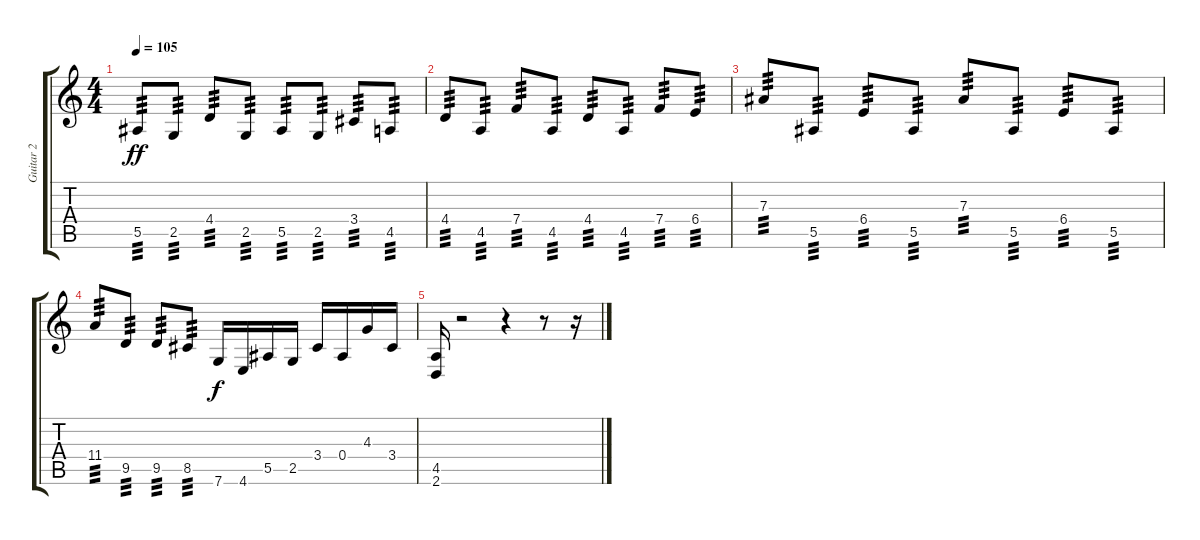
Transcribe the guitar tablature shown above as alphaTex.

\track ("Guitar 2" "Guitar 2") {instrument overdrivenguitar}
\staff {score tabs}
\tuning (C4 G3 Eb3 Bb2 F2 C2) {hide}
\ts (4 4)
\tempo 105
\clef g2
\ks c
5.5.8{tp 3 dy ff} 2.5.8{tp 3} 4.4.8{tp 3} 2.5.8{tp 3} 5.5.8{tp 3} 2.5.8{tp 3} 3.4.8{tp 3} 4.5.8{tp 3} |
4.4.8{tp 3} 4.5.8{tp 3} 7.4.8{tp 3} 4.5.8{tp 3} 4.4.8{tp 3} 4.5.8{tp 3} 7.4.8{tp 3} 6.4.8{tp 3} |
7.3.8{tp 3} 5.5.8{tp 3} 6.4.8{tp 3} 5.5.8{tp 3} 7.3.8{tp 3} 5.5.8{tp 3} 6.4.8{tp 3} 5.5.8{tp 3} |
11.4.8{tp 3} 9.5.8{tp 3} 9.5.8{tp 3} 8.5.8{tp 3} 7.6.16{dy f} 4.6.16 5.5.16 2.5.16 3.4.16 0.4.16 4.3.16 3.4.16 |
(4.5 2.6).16 r.2 r.4 r.8 r.16
